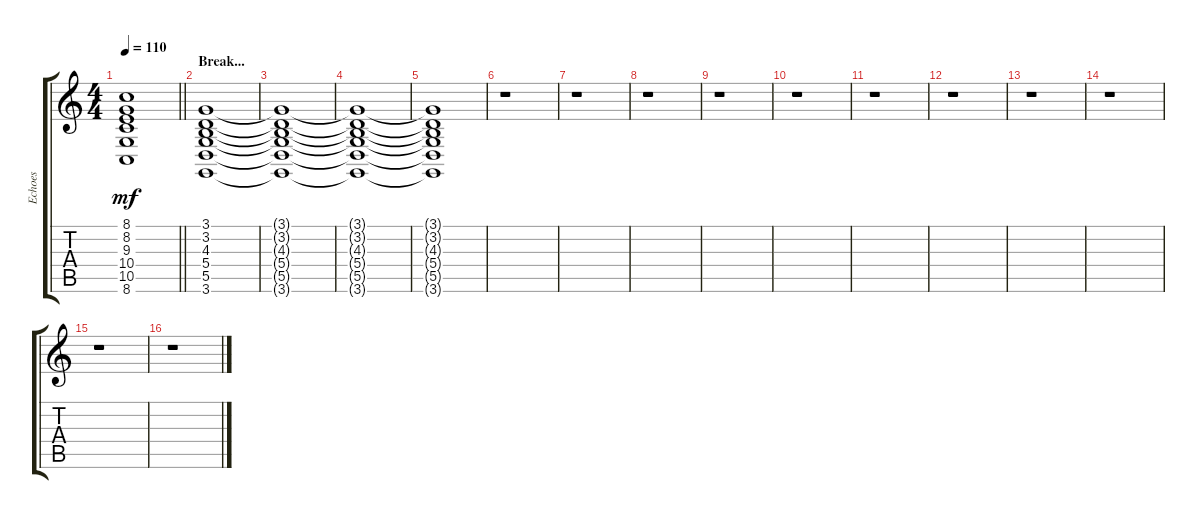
\track ("Echoes" "Echoes") {instrument pad8sweep}
\staff {score tabs}
\tuning (E4 B3 G3 D3 A2 E2) {hide}
\ts (4 4)
\tempo 110
\clef g2
\barLineRight lightlight
\ks c
(8.1 8.2 9.3 10.4 10.5 8.6).1{dy mf} |
\section ("" "Break...")
(3.1 3.2 4.3 5.4 5.5 3.6).1 |
(3.1{t} 3.2{t} 4.3{t} 5.4{t} 5.5{t} 3.6{t}).1 |
(3.1{t} 3.2{t} 4.3{t} 5.4{t} 5.5{t} 3.6{t}).1 |
(3.1{t} 3.2{t} 4.3{t} 5.4{t} 5.5{t} 3.6{t}).1 |
r.1 |
r.1 |
r.1 |
r.1 |
r.1 |
r.1 |
r.1 |
r.1 |
r.1 |
r.1 |
r.1
